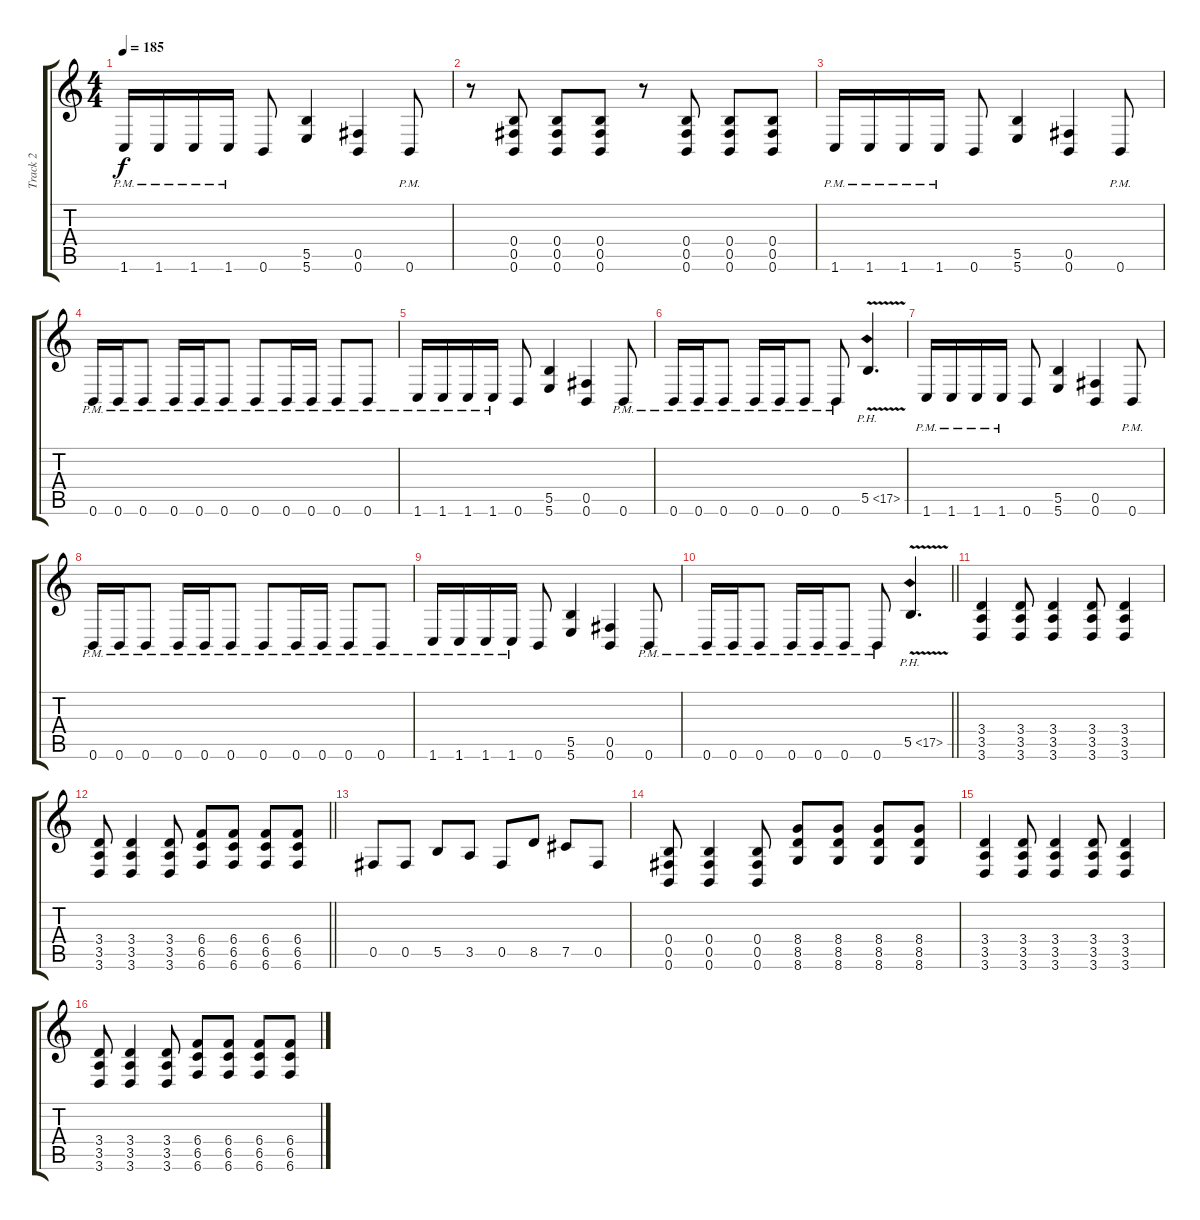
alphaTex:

\track ("Track 2" "Track 2") {instrument distortionguitar}
\staff {score tabs}
\tuning (Db4 Ab3 E3 B2 Gb2 B1) {hide}
\ts (4 4)
\tempo 185
\clef g2
\ks c
1.6{pm}.16{dy f} 1.6{pm}.16 1.6{pm}.16 1.6{pm}.16 0.6.8 (5.5 5.6).4 (0.5 0.6).4 0.6{pm}.8 |
r.8 (0.4 0.5 0.6).8 (0.4 0.5 0.6).8 (0.4 0.5 0.6).8 r.8 (0.4 0.5 0.6).8 (0.4 0.5 0.6).8 (0.4 0.5 0.6).8 |
1.6{pm}.16 1.6{pm}.16 1.6{pm}.16 1.6{pm}.16 0.6.8 (5.5 5.6).4 (0.5 0.6).4 0.6{pm}.8 |
0.6{pm}.16 0.6{pm}.16 0.6{pm}.8 0.6{pm}.16 0.6{pm}.16 0.6{pm}.8 0.6{pm}.8 0.6{pm}.16 0.6{pm}.16 0.6{pm}.8 0.6{pm}.8 |
1.6{pm}.16 1.6{pm}.16 1.6{pm}.16 1.6{pm}.16 0.6.8 (5.5 5.6).4 (0.5 0.6).4 0.6{pm}.8 |
0.6{pm}.16 0.6{pm}.16 0.6{pm}.8 0.6{pm}.16 0.6{pm}.16 0.6{pm}.8 0.6{pm}.8 5.5{ph 12 v}.4{d} |
1.6{pm}.16 1.6{pm}.16 1.6{pm}.16 1.6{pm}.16 0.6.8 (5.5 5.6).4 (0.5 0.6).4 0.6{pm}.8 |
0.6{pm}.16 0.6{pm}.16 0.6{pm}.8 0.6{pm}.16 0.6{pm}.16 0.6{pm}.8 0.6{pm}.8 0.6{pm}.16 0.6{pm}.16 0.6{pm}.8 0.6{pm}.8 |
1.6{pm}.16 1.6{pm}.16 1.6{pm}.16 1.6{pm}.16 0.6.8 (5.5 5.6).4 (0.5 0.6).4 0.6{pm}.8 |
\barLineRight lightlight
0.6{pm}.16 0.6{pm}.16 0.6{pm}.8 0.6{pm}.16 0.6{pm}.16 0.6{pm}.8 0.6{pm}.8 5.5{ph 12 v}.4{d} |
(3.4 3.5 3.6).4 (3.4 3.5 3.6).8 (3.4 3.5 3.6).4 (3.4 3.5 3.6).8 (3.4 3.5 3.6).4 |
\barLineRight lightlight
(3.4 3.5 3.6).8 (3.4 3.5 3.6).4 (3.4 3.5 3.6).8 (6.4 6.5 6.6).8 (6.4 6.5 6.6).8 (6.4 6.5 6.6).8 (6.4 6.5 6.6).8 |
0.5.8 0.5.8 5.5.8 3.5.8 0.5.8 8.5.8 7.5.8 0.5.8 |
(0.4 0.5 0.6).8 (0.4 0.5 0.6).4 (0.4 0.5 0.6).8 (8.4 8.5 8.6).8 (8.4 8.5 8.6).8 (8.4 8.5 8.6).8 (8.4 8.5 8.6).8 |
(3.4 3.5 3.6).4 (3.4 3.5 3.6).8 (3.4 3.5 3.6).4 (3.4 3.5 3.6).8 (3.4 3.5 3.6).4 |
(3.4 3.5 3.6).8 (3.4 3.5 3.6).4 (3.4 3.5 3.6).8 (6.4 6.5 6.6).8 (6.4 6.5 6.6).8 (6.4 6.5 6.6).8 (6.4 6.5 6.6).8
